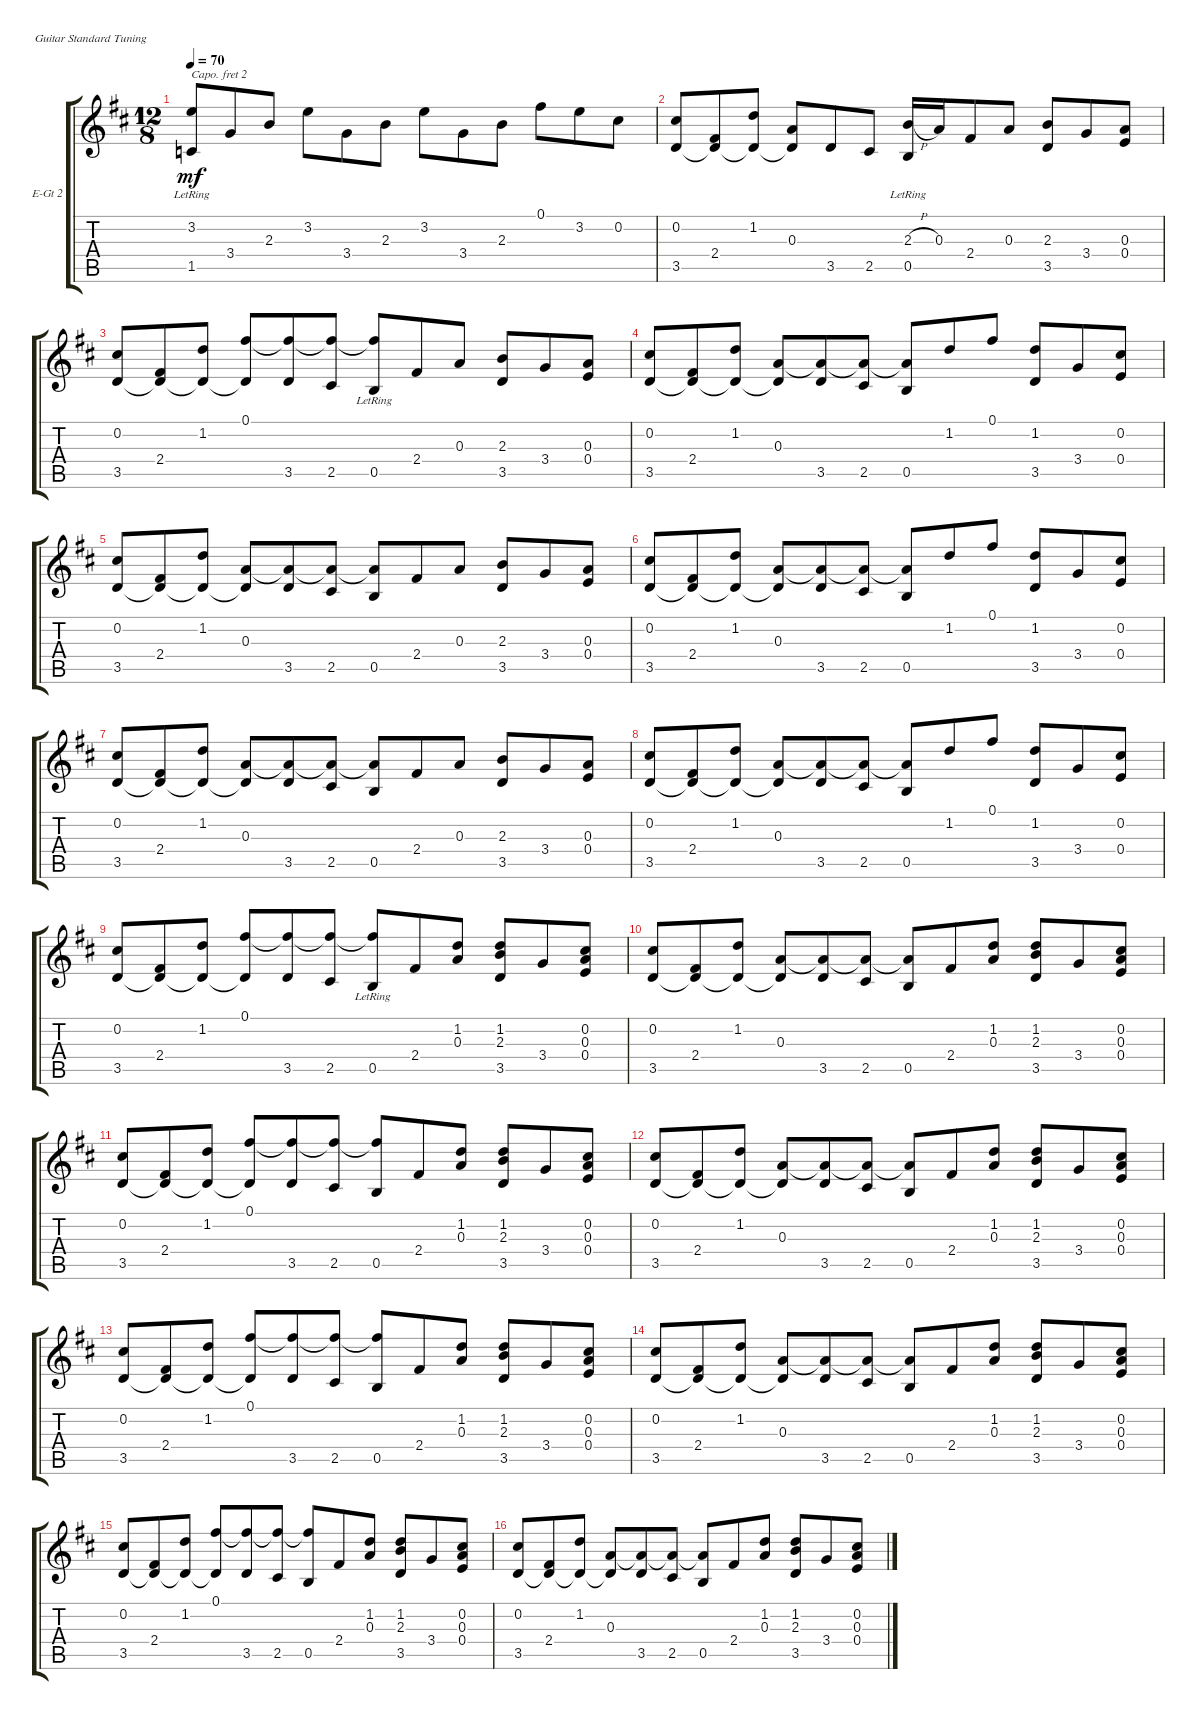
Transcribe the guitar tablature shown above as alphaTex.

\defaultSystemsLayout 4
\bracketExtendMode groupsimilarinstruments
\firstSystemTrackNameOrientation horizontal
\otherSystemsTrackNameOrientation horizontal
\track ("Guitar 2" "E-Gt 2") {instrument electricguitarclean}
\staff {score tabs}
\capo 2
\tuning (E4 B3 G3 D3 A2 E2)
\ts (12 8)
\tempo 70
\clef g2
\ks d
(3.2 1.5{lr}).8{dy mf} 3.4.8 2.3.8 3.2.8 3.4.8 2.3.8 3.2.8 3.4.8 2.3.8 0.1.8 3.2.8 0.2.8 |
(0.2 3.5).8 (2.4 3.5{t}).8 (1.2 3.5{t}).8 (3.5{t} 0.3).8 3.5.8 2.5.8 (0.5{lr} 2.3{h}).16 0.3.16 2.4.8 0.3.8 (2.3 3.5).8 3.4.8 (0.4 0.3).8 |
(0.2 3.5).8 (2.4 3.5{t}).8 (1.2 3.5{t}).8 (0.1 3.5{t}).8 (3.5 0.1{t}).8 (2.5 0.1{t}).8 (0.5{lr} 0.1{t}).8 2.4.8 0.3.8 (2.3 3.5).8 3.4.8 (0.4 0.3).8 |
(0.2 3.5).8 (2.4 3.5{t}).8 (1.2 3.5{t}).8 (3.5{t} 0.3).8 (3.5 0.3{t}).8 (2.5 0.3{t}).8 (0.5 0.3{t}).8 1.2.8 0.1.8 (1.2 3.5).8 3.4.8 (0.4 0.2).8 |
(0.2 3.5).8 (2.4 3.5{t}).8 (1.2 3.5{t}).8 (3.5{t} 0.3).8 (3.5 0.3{t}).8 (2.5 0.3{t}).8 (0.5 0.3{t}).8 2.4.8 0.3.8 (2.3 3.5).8 3.4.8 (0.4 0.3).8 |
(0.2 3.5).8 (2.4 3.5{t}).8 (1.2 3.5{t}).8 (3.5{t} 0.3).8 (3.5 0.3{t}).8 (2.5 0.3{t}).8 (0.5 0.3{t}).8 1.2.8 0.1.8 (1.2 3.5).8 3.4.8 (0.4 0.2).8 |
(0.2 3.5).8 (2.4 3.5{t}).8 (1.2 3.5{t}).8 (3.5{t} 0.3).8 (3.5 0.3{t}).8 (2.5 0.3{t}).8 (0.5 0.3{t}).8 2.4.8 0.3.8 (2.3 3.5).8 3.4.8 (0.4 0.3).8 |
(0.2 3.5).8 (2.4 3.5{t}).8 (1.2 3.5{t}).8 (3.5{t} 0.3).8 (3.5 0.3{t}).8 (2.5 0.3{t}).8 (0.5 0.3{t}).8 1.2.8 0.1.8 (1.2 3.5).8 3.4.8 (0.4 0.2).8 |
(0.2 3.5).8 (2.4 3.5{t}).8 (1.2 3.5{t}).8 (3.5{t} 0.1).8 (3.5 0.1{t}).8 (2.5 0.1{t}).8 (0.5{lr} 0.1{t}).8 2.4.8 (0.3 1.2).8 (2.3 1.2 3.5).8 3.4.8 (0.3 0.4 0.2).8 |
(0.2 3.5).8 (2.4 3.5{t}).8 (1.2 3.5{t}).8 (3.5{t} 0.3).8 (3.5 0.3{t}).8 (2.5 0.3{t}).8 (0.5 0.3{t}).8 2.4.8 (1.2 0.3).8 (2.3 1.2 3.5).8 3.4.8 (0.4 0.3 0.2).8 |
(0.2 3.5).8 (2.4 3.5{t}).8 (1.2 3.5{t}).8 (3.5{t} 0.1).8 (3.5 0.1{t}).8 (2.5 0.1{t}).8 (0.5 0.1{t}).8 2.4.8 (0.3 1.2).8 (1.2 2.3 3.5).8 3.4.8 (0.4 0.3 0.2).8 |
(0.2 3.5).8 (2.4 3.5{t}).8 (1.2 3.5{t}).8 (3.5{t} 0.3).8 (3.5 0.3{t}).8 (2.5 0.3{t}).8 (0.5 0.3{t}).8 2.4.8 (1.2 0.3).8 (1.2 2.3 3.5).8 3.4.8 (0.4 0.3 0.2).8 |
(0.2 3.5).8 (2.4 3.5{t}).8 (1.2 3.5{t}).8 (3.5{t} 0.1).8 (3.5 0.1{t}).8 (2.5 0.1{t}).8 (0.5 0.1{t}).8 2.4.8 (0.3 1.2).8 (1.2 2.3 3.5).8 3.4.8 (0.4 0.3 0.2).8 |
(0.2 3.5).8 (2.4 3.5{t}).8 (1.2 3.5{t}).8 (3.5{t} 0.3).8 (3.5 0.3{t}).8 (2.5 0.3{t}).8 (0.5 0.3{t}).8 2.4.8 (1.2 0.3).8 (1.2 2.3 3.5).8 3.4.8 (0.4 0.3 0.2).8 |
(0.2 3.5).8 (2.4 3.5{t}).8 (1.2 3.5{t}).8 (3.5{t} 0.1).8 (3.5 0.1{t}).8 (2.5 0.1{t}).8 (0.5 0.1{t}).8 2.4.8 (0.3 1.2).8 (1.2 2.3 3.5).8 3.4.8 (0.4 0.3 0.2).8 |
(0.2 3.5).8 (2.4 3.5{t}).8 (1.2 3.5{t}).8 (3.5{t} 0.3).8 (3.5 0.3{t}).8 (2.5 0.3{t}).8 (0.5 0.3{t}).8 2.4.8 (1.2 0.3).8 (1.2 2.3 3.5).8 3.4.8 (0.4 0.3 0.2).8
